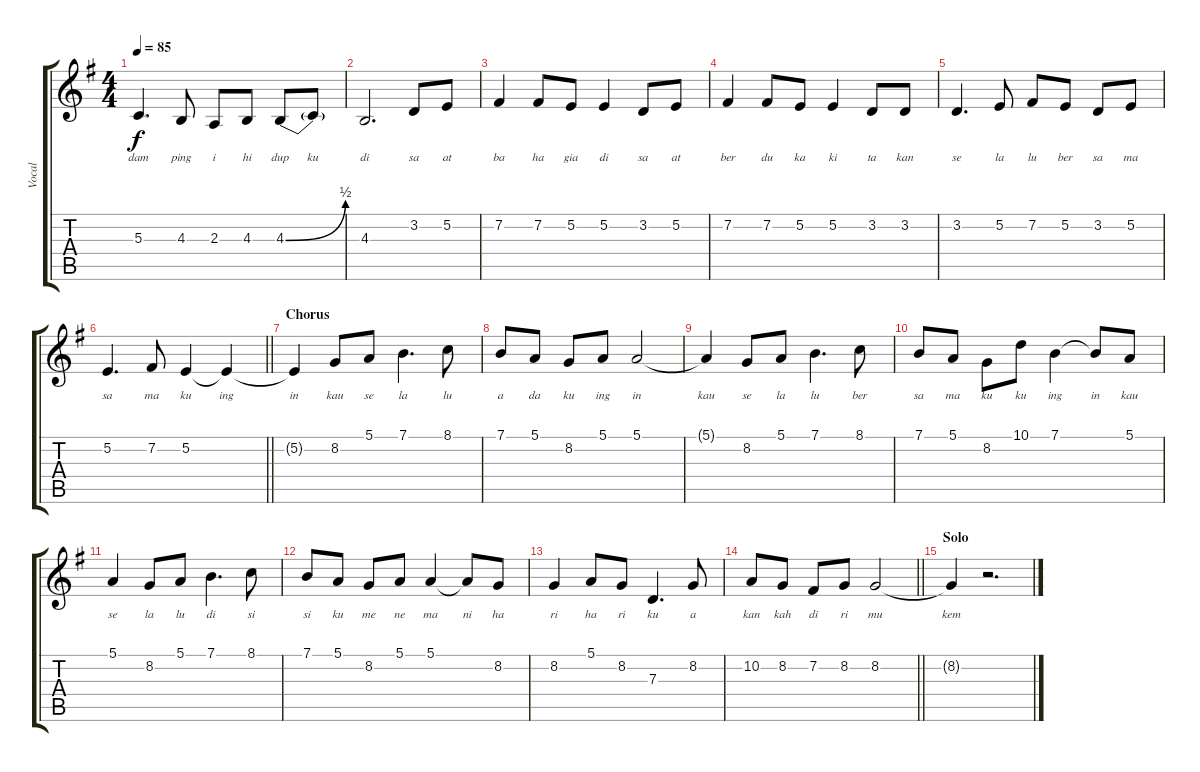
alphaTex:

\track ("Vocal" "Vocal") {instrument violin}
\staff {score tabs}
\tuning (E4 B3 G3 D3 A2 E2) {hide}
\ts (4 4)
\tempo 85
\clef g2
\ks g
5.3.4{d lyrics (0 "dam") lyrics (1 "") lyrics (2 "") lyrics (3 "") lyrics (4 "") dy f} 4.3.8{lyrics (0 "ping") lyrics (1 "") lyrics (2 "") lyrics (3 "") lyrics (4 "")} 2.3.8{lyrics (0 "i") lyrics (1 "") lyrics (2 "") lyrics (3 "") lyrics (4 "")} 4.3.8{lyrics (0 "hi") lyrics (1 "") lyrics (2 "") lyrics (3 "") lyrics (4 "")} 4.3{be (bend 0 0 60 2)}.8{lyrics (0 "dup") lyrics (1 "") lyrics (2 "") lyrics (3 "") lyrics (4 "")} 4.3{t}.8{lyrics (0 "ku") lyrics (1 "") lyrics (2 "") lyrics (3 "") lyrics (4 "")} |
4.3.2{d lyrics (0 "di") lyrics (1 "") lyrics (2 "") lyrics (3 "") lyrics (4 "")} 3.2.8{lyrics (0 "sa") lyrics (1 "") lyrics (2 "") lyrics (3 "") lyrics (4 "")} 5.2.8{lyrics (0 "at") lyrics (1 "") lyrics (2 "") lyrics (3 "") lyrics (4 "")} |
7.2.4{lyrics (0 "ba") lyrics (1 "") lyrics (2 "") lyrics (3 "") lyrics (4 "")} 7.2.8{lyrics (0 "ha") lyrics (1 "") lyrics (2 "") lyrics (3 "") lyrics (4 "")} 5.2.8{lyrics (0 "gia") lyrics (1 "") lyrics (2 "") lyrics (3 "") lyrics (4 "")} 5.2.4{lyrics (0 "di") lyrics (1 "") lyrics (2 "") lyrics (3 "") lyrics (4 "")} 3.2.8{lyrics (0 "sa") lyrics (1 "") lyrics (2 "") lyrics (3 "") lyrics (4 "")} 5.2.8{lyrics (0 "at") lyrics (1 "") lyrics (2 "") lyrics (3 "") lyrics (4 "")} |
7.2.4{lyrics (0 "ber") lyrics (1 "") lyrics (2 "") lyrics (3 "") lyrics (4 "")} 7.2.8{lyrics (0 "du") lyrics (1 "") lyrics (2 "") lyrics (3 "") lyrics (4 "")} 5.2.8{lyrics (0 "ka") lyrics (1 "") lyrics (2 "") lyrics (3 "") lyrics (4 "")} 5.2.4{lyrics (0 "ki") lyrics (1 "") lyrics (2 "") lyrics (3 "") lyrics (4 "")} 3.2.8{lyrics (0 "ta") lyrics (1 "") lyrics (2 "") lyrics (3 "") lyrics (4 "")} 3.2.8{lyrics (0 "kan") lyrics (1 "") lyrics (2 "") lyrics (3 "") lyrics (4 "")} |
3.2.4{d lyrics (0 "se") lyrics (1 "") lyrics (2 "") lyrics (3 "") lyrics (4 "")} 5.2.8{lyrics (0 "la") lyrics (1 "") lyrics (2 "") lyrics (3 "") lyrics (4 "")} 7.2.8{lyrics (0 "lu") lyrics (1 "") lyrics (2 "") lyrics (3 "") lyrics (4 "")} 5.2.8{lyrics (0 "ber") lyrics (1 "") lyrics (2 "") lyrics (3 "") lyrics (4 "")} 3.2.8{lyrics (0 "sa") lyrics (1 "") lyrics (2 "") lyrics (3 "") lyrics (4 "")} 5.2.8{lyrics (0 "ma") lyrics (1 "") lyrics (2 "") lyrics (3 "") lyrics (4 "")} |
\barLineRight lightlight
5.2.4{d lyrics (0 "sa") lyrics (1 "") lyrics (2 "") lyrics (3 "") lyrics (4 "")} 7.2.8{lyrics (0 "ma") lyrics (1 "") lyrics (2 "") lyrics (3 "") lyrics (4 "")} 5.2.4{lyrics (0 "ku") lyrics (1 "") lyrics (2 "") lyrics (3 "") lyrics (4 "")} 5.2{t}.4{lyrics (0 "ing") lyrics (1 "") lyrics (2 "") lyrics (3 "") lyrics (4 "")} |
\section ("" "Chorus")
5.2{t}.4{lyrics (0 "in") lyrics (1 "") lyrics (2 "") lyrics (3 "") lyrics (4 "")} 8.2.8{lyrics (0 "kau") lyrics (1 "") lyrics (2 "") lyrics (3 "") lyrics (4 "")} 5.1.8{lyrics (0 "se") lyrics (1 "") lyrics (2 "") lyrics (3 "") lyrics (4 "")} 7.1.4{d lyrics (0 "la") lyrics (1 "") lyrics (2 "") lyrics (3 "") lyrics (4 "")} 8.1.8{lyrics (0 "lu") lyrics (1 "") lyrics (2 "") lyrics (3 "") lyrics (4 "")} |
7.1.8{lyrics (0 "a") lyrics (1 "") lyrics (2 "") lyrics (3 "") lyrics (4 "")} 5.1.8{lyrics (0 "da") lyrics (1 "") lyrics (2 "") lyrics (3 "") lyrics (4 "")} 8.2.8{lyrics (0 "ku") lyrics (1 "") lyrics (2 "") lyrics (3 "") lyrics (4 "")} 5.1.8{lyrics (0 "ing") lyrics (1 "") lyrics (2 "") lyrics (3 "") lyrics (4 "")} 5.1.2{lyrics (0 "in") lyrics (1 "") lyrics (2 "") lyrics (3 "") lyrics (4 "")} |
5.1{t}.4{lyrics (0 "kau") lyrics (1 "") lyrics (2 "") lyrics (3 "") lyrics (4 "")} 8.2.8{lyrics (0 "se") lyrics (1 "") lyrics (2 "") lyrics (3 "") lyrics (4 "")} 5.1.8{lyrics (0 "la") lyrics (1 "") lyrics (2 "") lyrics (3 "") lyrics (4 "")} 7.1.4{d lyrics (0 "lu") lyrics (1 "") lyrics (2 "") lyrics (3 "") lyrics (4 "")} 8.1.8{lyrics (0 "ber") lyrics (1 "") lyrics (2 "") lyrics (3 "") lyrics (4 "")} |
7.1.8{lyrics (0 "sa") lyrics (1 "") lyrics (2 "") lyrics (3 "") lyrics (4 "")} 5.1.8{lyrics (0 "ma") lyrics (1 "") lyrics (2 "") lyrics (3 "") lyrics (4 "")} 8.2.8{lyrics (0 "ku") lyrics (1 "") lyrics (2 "") lyrics (3 "") lyrics (4 "")} 10.1.8{lyrics (0 "ku") lyrics (1 "") lyrics (2 "") lyrics (3 "") lyrics (4 "")} 7.1.4{lyrics (0 "ing") lyrics (1 "") lyrics (2 "") lyrics (3 "") lyrics (4 "")} 7.1{t}.8{lyrics (0 "in") lyrics (1 "") lyrics (2 "") lyrics (3 "") lyrics (4 "")} 5.1.8{lyrics (0 "kau") lyrics (1 "") lyrics (2 "") lyrics (3 "") lyrics (4 "")} |
5.1.4{lyrics (0 "se") lyrics (1 "") lyrics (2 "") lyrics (3 "") lyrics (4 "")} 8.2.8{lyrics (0 "la") lyrics (1 "") lyrics (2 "") lyrics (3 "") lyrics (4 "")} 5.1.8{lyrics (0 "lu") lyrics (1 "") lyrics (2 "") lyrics (3 "") lyrics (4 "")} 7.1.4{d lyrics (0 "di") lyrics (1 "") lyrics (2 "") lyrics (3 "") lyrics (4 "")} 8.1.8{lyrics (0 "si") lyrics (1 "") lyrics (2 "") lyrics (3 "") lyrics (4 "")} |
7.1.8{lyrics (0 "si") lyrics (1 "") lyrics (2 "") lyrics (3 "") lyrics (4 "")} 5.1.8{lyrics (0 "ku") lyrics (1 "") lyrics (2 "") lyrics (3 "") lyrics (4 "")} 8.2.8{lyrics (0 "me") lyrics (1 "") lyrics (2 "") lyrics (3 "") lyrics (4 "")} 5.1.8{lyrics (0 "ne") lyrics (1 "") lyrics (2 "") lyrics (3 "") lyrics (4 "")} 5.1.4{lyrics (0 "ma") lyrics (1 "") lyrics (2 "") lyrics (3 "") lyrics (4 "")} 5.1{t}.8{lyrics (0 "ni") lyrics (1 "") lyrics (2 "") lyrics (3 "") lyrics (4 "")} 8.2.8{lyrics (0 "ha") lyrics (1 "") lyrics (2 "") lyrics (3 "") lyrics (4 "")} |
8.2.4{lyrics (0 "ri") lyrics (1 "") lyrics (2 "") lyrics (3 "") lyrics (4 "")} 5.1.8{lyrics (0 "ha") lyrics (1 "") lyrics (2 "") lyrics (3 "") lyrics (4 "")} 8.2.8{lyrics (0 "ri") lyrics (1 "") lyrics (2 "") lyrics (3 "") lyrics (4 "")} 7.3.4{d lyrics (0 "ku") lyrics (1 "") lyrics (2 "") lyrics (3 "") lyrics (4 "")} 8.2.8{lyrics (0 "a") lyrics (1 "") lyrics (2 "") lyrics (3 "") lyrics (4 "")} |
\barLineRight lightlight
10.2.8{lyrics (0 "kan") lyrics (1 "") lyrics (2 "") lyrics (3 "") lyrics (4 "")} 8.2.8{lyrics (0 "kah") lyrics (1 "") lyrics (2 "") lyrics (3 "") lyrics (4 "")} 7.2.8{lyrics (0 "di") lyrics (1 "") lyrics (2 "") lyrics (3 "") lyrics (4 "")} 8.2.8{lyrics (0 "ri") lyrics (1 "") lyrics (2 "") lyrics (3 "") lyrics (4 "")} 8.2.2{lyrics (0 "mu") lyrics (1 "") lyrics (2 "") lyrics (3 "") lyrics (4 "")} |
\section ("" "Solo")
8.2{t}.4{lyrics (0 "kem") lyrics (1 "") lyrics (2 "") lyrics (3 "") lyrics (4 "")} r.2{d}
